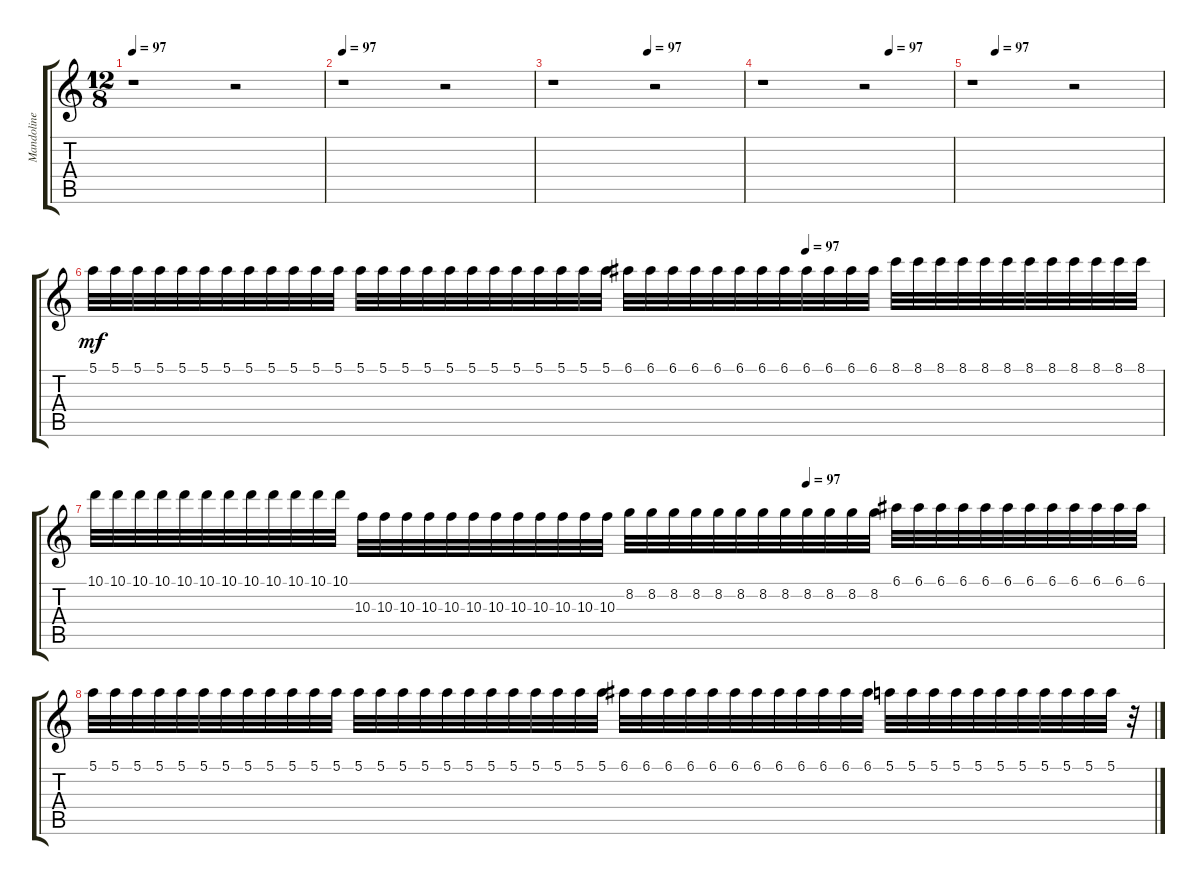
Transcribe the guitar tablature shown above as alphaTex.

\track ("Mandoline" "Mandoline") {instrument acousticguitarnylon}
\staff {score tabs}
\tuning (E4 B3 G3 D3 A2 E2) {hide}
\ts (12 8)
\tempo 97
\clef g2
\ks c
r.1{dy pp} r.2 |
\tempo 97
r.1 r.2 |
\tempo (97 0.5)
r.1 r.2 |
\tempo (97 0.6666666666666666)
r.1 r.2 |
\tempo (97 0.125)
r.1 r.2 |
\tempo (97 0.6666666666666666)
5.1.32{dy mf} 5.1.32 5.1.32 5.1.32 5.1.32 5.1.32 5.1.32 5.1.32 5.1.32 5.1.32 5.1.32 5.1.32 5.1.32 5.1.32 5.1.32 5.1.32 5.1.32 5.1.32 5.1.32 5.1.32 5.1.32 5.1.32 5.1.32 5.1.32 6.1.32 6.1.32 6.1.32 6.1.32 6.1.32 6.1.32 6.1.32 6.1.32 6.1.32 6.1.32 6.1.32 6.1.32 8.1.32 8.1.32 8.1.32 8.1.32 8.1.32 8.1.32 8.1.32 8.1.32 8.1.32 8.1.32 8.1.32 8.1.32 |
\tempo (97 0.6666666666666666)
10.1.32 10.1.32 10.1.32 10.1.32 10.1.32 10.1.32 10.1.32 10.1.32 10.1.32 10.1.32 10.1.32 10.1.32 10.3.32 10.3.32 10.3.32 10.3.32 10.3.32 10.3.32 10.3.32 10.3.32 10.3.32 10.3.32 10.3.32 10.3.32 8.2.32 8.2.32 8.2.32 8.2.32 8.2.32 8.2.32 8.2.32 8.2.32 8.2.32 8.2.32 8.2.32 8.2.32 6.1.32 6.1.32 6.1.32 6.1.32 6.1.32 6.1.32 6.1.32 6.1.32 6.1.32 6.1.32 6.1.32 6.1.32 |
5.1.32 5.1.32 5.1.32 5.1.32 5.1.32 5.1.32 5.1.32 5.1.32 5.1.32 5.1.32 5.1.32 5.1.32 5.1.32 5.1.32 5.1.32 5.1.32 5.1.32 5.1.32 5.1.32 5.1.32 5.1.32 5.1.32 5.1.32 5.1.32 6.1.32 6.1.32 6.1.32 6.1.32 6.1.32 6.1.32 6.1.32 6.1.32 6.1.32 6.1.32 6.1.32 6.1.32 5.1.32 5.1.32 5.1.32 5.1.32 5.1.32 5.1.32 5.1.32 5.1.32 5.1.32 5.1.32 5.1.32 r.32
